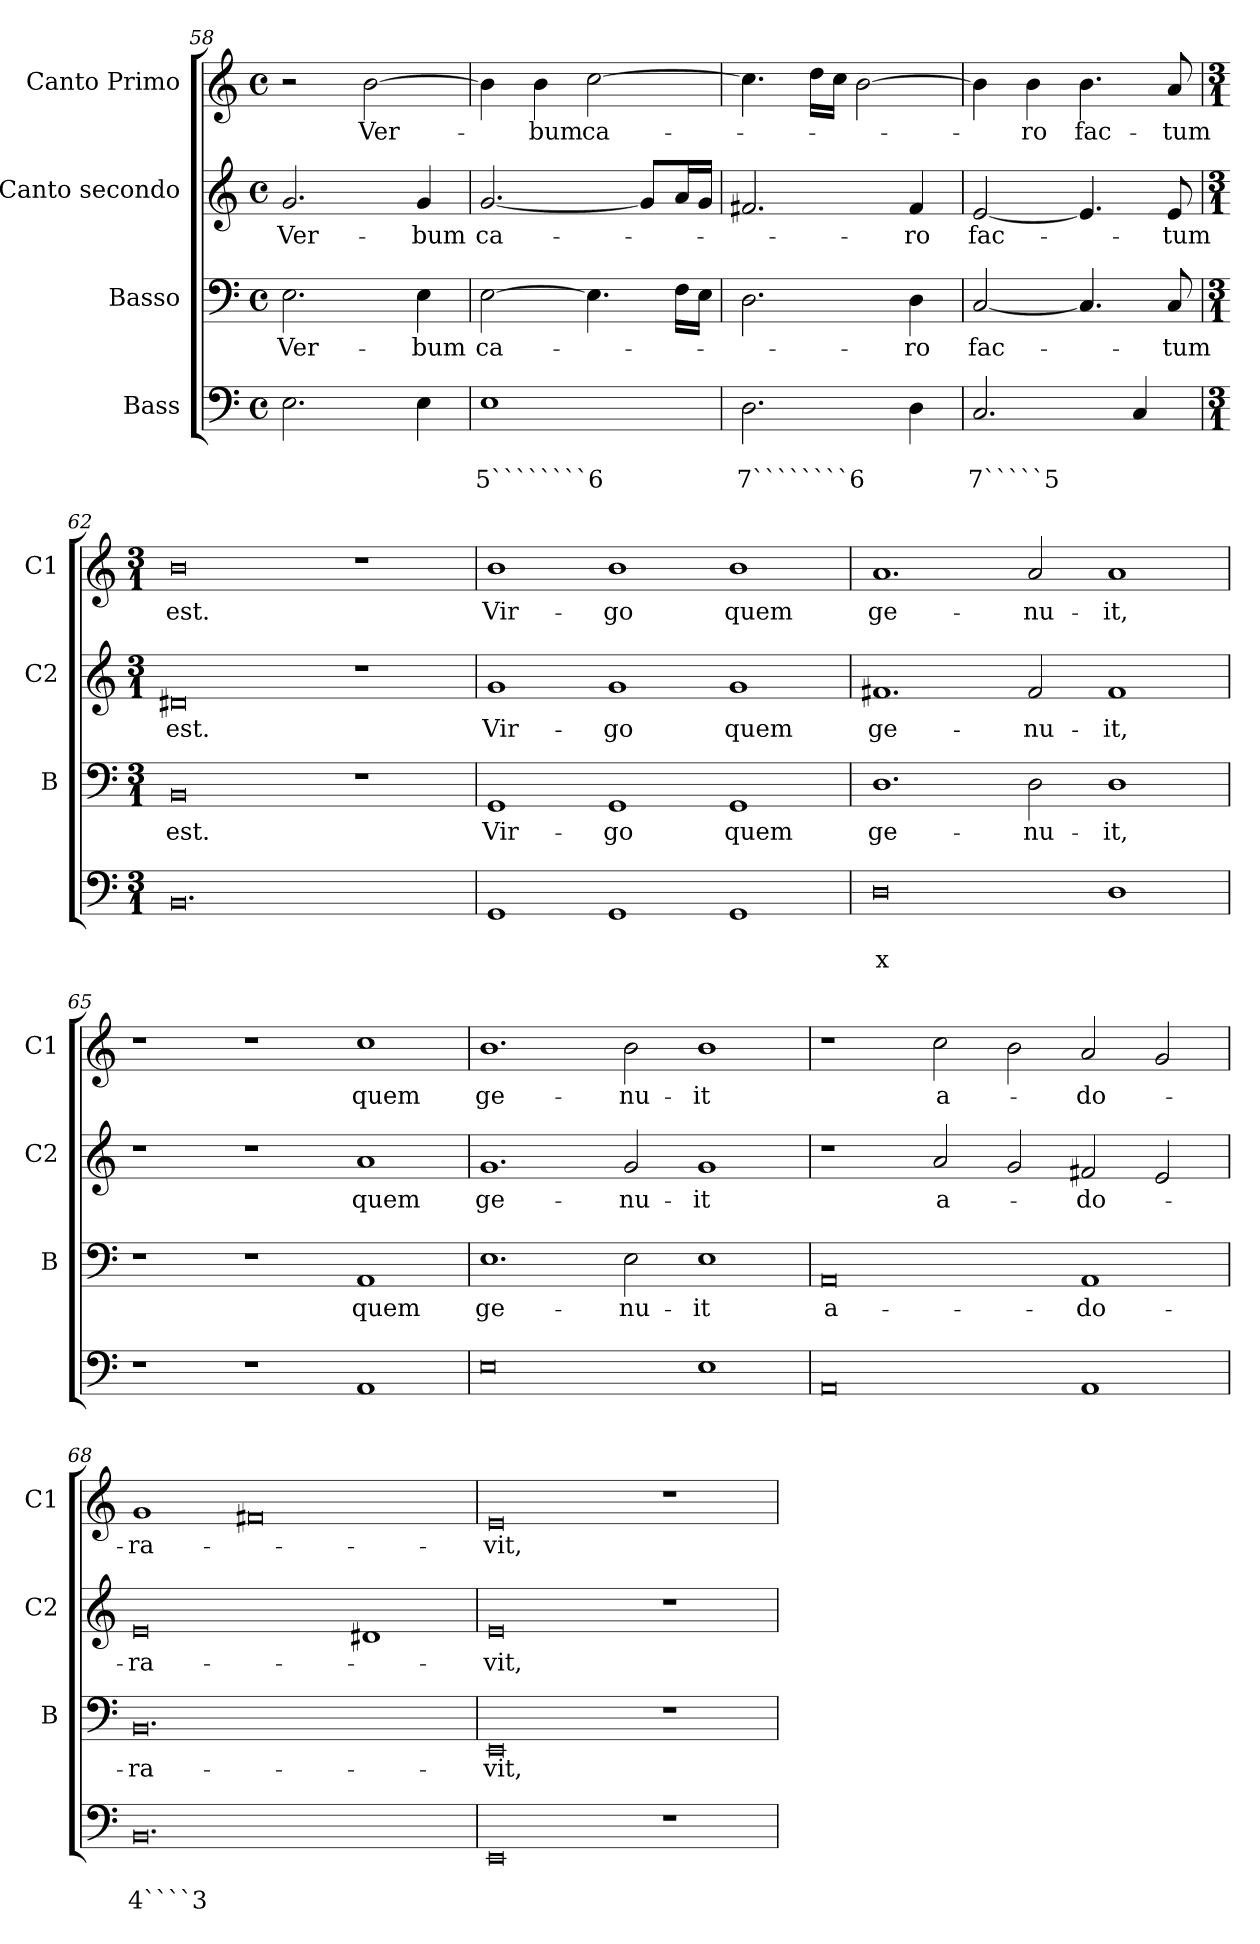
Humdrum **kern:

**kern	**text	**text	**kern	**text	**kern	**text	**kern	**text
*part4	*part4	*part4	*part3	*part3	*part2	*part2	*part1	*part1
*staff4	*staff4	*staff4	*staff3	*staff3	*staff2	*staff2	*staff1	*staff1
*I"Bass	*	*	*I"Basso	*	*I"Canto  secondo	*	*I"Canto  Primo	*
*	*	*	*I'B	*	*I'C2	*	*I'C1	*
*clefF4	*	*	*clefF4	*	*clefG2	*	*clefG2	*
*k[]	*	*	*k[]	*	*k[]	*	*k[]	*
*C:	*	*	*C:	*	*C:	*	*C:	*
*M4/4	*	*	*M4/4	*	*M4/4	*	*M4/4	*
*met(c)	*	*	*met(c)	*	*met(c)	*	*met(c)	*
=58	=58	=58	=58	=58	=58	=58	=58	=58
!	!	!	!	!LO:LY:b	!	!LO:LY:b	!	!
2.E\	.	.	2.E\	Ver-	2.g/	Ver-	2r	.
!	!	!	!	!	!	!	!	!LO:LY:b
.	.	.	.	.	.	.	[2b\	Ver-
!	!	!	!	!LO:LY:b	!	!LO:LY:b	!	!
4E\	.	.	4E\	-bum	4g/	-bum	.	.
=59	=59	=59	=59	=59	=59	=59	=59	=59
!	!	!LO:LY:b	!	!LO:LY:b	!	!LO:LY:b	!	!
1E	.	5````````6	[2E\	ca-	[2.g/	ca-	4b\]	.
!	!	!	!	!	!	!	!	!LO:LY:b
.	.	.	.	.	.	.	4b\	-bum
!	!	!	!	!	!	!	!	!LO:LY:b
.	.	.	4.E\]	.	.	.	[2cc\	ca-
.	.	.	.	.	8g/L]	.	.	.
.	.	.	16F\LL	.	16a/L	.	.	.
.	.	.	16E\JJ	.	16g/JJ	.	.	.
=60	=60	=60	=60	=60	=60	=60	=60	=60
!	!	!LO:LY:b	!	!	!	!	!	!
2.D\	.	7````````6	2.D\	.	2.f#X/	.	4.cc\]	.
.	.	.	.	.	.	.	16dd\LL	.
.	.	.	.	.	.	.	16cc\JJ	.
.	.	.	.	.	.	.	[2b\	.
!	!	!	!	!LO:LY:b	!	!LO:LY:b	!	!
4D\	.	.	4D\	-ro	4f#/	-ro	.	.
=61	=61	=61	=61	=61	=61	=61	=61	=61
!	!	!LO:LY:b	!	!LO:LY:b	!	!LO:LY:b	!	!
2.C/	.	7`````5	[2C/	fac-	[2e/	fac-	4b\]	.
!	!	!	!	!	!	!	!	!LO:LY:b
.	.	.	.	.	.	.	4b\	-ro
!	!	!	!	!	!	!	!	!LO:LY:b
.	.	.	4.C/]	.	4.e/]	.	4.b\	fac-
4C/	.	.	.	.	.	.	.	.
!	!	!	!	!LO:LY:b	!	!LO:LY:b	!	!LO:LY:b
.	.	.	8C/	-tum	8e/	-tum	8a/	-tum
=62	=62	=62	=62	=62	=62	=62	=62	=62
*M3/1	*	*	*M3/1	*	*M3/1	*	*M3/1	*
!	!	!	!	!LO:LY:b	!	!LO:LY:b	!	!LO:LY:b
0.BB	.	.	0BB	est.	0d#X	est.	0b	est.
.	.	.	1r	.	1r	.	1r	.
!!LO:LB:g=z
=63	=63	=63	=63	=63	=63	=63	=63	=63
!	!	!	!	!LO:LY:b	!	!LO:LY:b	!	!LO:LY:b
1GG	.	.	1GG	Vir-	1g	Vir-	1b	Vir-
!	!	!	!	!LO:LY:b	!	!LO:LY:b	!	!LO:LY:b
1GG	.	.	1GG	-go	1g	-go	1b	-go
!	!	!	!	!LO:LY:b	!	!LO:LY:b	!	!LO:LY:b
1GG	.	.	1GG	quem	1g	quem	1b	quem
=64	=64	=64	=64	=64	=64	=64	=64	=64
!	!	!LO:LY:b	!	!LO:LY:b	!	!LO:LY:b	!	!LO:LY:b
0D	.	x	1.D	ge-	1.f#X	ge-	1.a	ge-
!	!	!	!	!LO:LY:b	!	!LO:LY:b	!	!LO:LY:b
.	.	.	2D\	-nu-	2f#/	-nu-	2a/	-nu-
!	!	!	!	!LO:LY:b	!	!LO:LY:b	!	!LO:LY:b
1D	.	.	1D	-it,	1f#	-it,	1a	-it,
=65	=65	=65	=65	=65	=65	=65	=65	=65
1r	.	.	1r	.	1r	.	1r	.
1r	.	.	1r	.	1r	.	1r	.
!	!	!	!	!LO:LY:b	!	!LO:LY:b	!	!LO:LY:b
1AA	.	.	1AA	quem	1a	quem	1cc	quem
=66	=66	=66	=66	=66	=66	=66	=66	=66
!	!	!	!	!LO:LY:b	!	!LO:LY:b	!	!LO:LY:b
0E	.	.	1.E	ge-	1.g	ge-	1.b	ge-
!	!	!	!	!LO:LY:b	!	!LO:LY:b	!	!LO:LY:b
.	.	.	2E\	-nu-	2g/	-nu-	2b\	-nu-
!	!	!	!	!LO:LY:b	!	!LO:LY:b	!	!LO:LY:b
1E	.	.	1E	-it	1g	-it	1b	-it
=67	=67	=67	=67	=67	=67	=67	=67	=67
!	!	!	!	!LO:LY:b	!	!	!	!
0AA	.	.	0AA	a-	1r	.	1r	.
!	!	!	!	!	!	!LO:LY:b	!	!LO:LY:b
.	.	.	.	.	2a/	a-	2cc\	a-
.	.	.	.	.	2g/	.	2b\	.
!	!	!	!	!LO:LY:b	!	!LO:LY:b	!	!LO:LY:b
1AA	.	.	1AA	-do-	2f#X/	-do-	2a/	-do-
.	.	.	.	.	2e/	.	2g/	.
=68	=68	=68	=68	=68	=68	=68	=68	=68
!	!	!LO:LY:b	!	!LO:LY:b	!	!LO:LY:b	!	!LO:LY:b
0.BB	.	4````3	0.BB	-ra-	0e	-ra-	1g	-ra-
.	.	.	.	.	.	.	0f#X	.
.	.	.	.	.	1d#X	.	.	.
=69	=69	=69	=69	=69	=69	=69	=69	=69
!	!	!	!	!LO:LY:b	!	!LO:LY:b	!	!LO:LY:b
0EE	.	.	0EE	-vit,	0e	-vit,	0e	-vit,
1r	.	.	1r	.	1r	.	1r	.
=	=	=	=	=	=	=	=	=
*-	*-	*-	*-	*-	*-	*-	*-	*-
